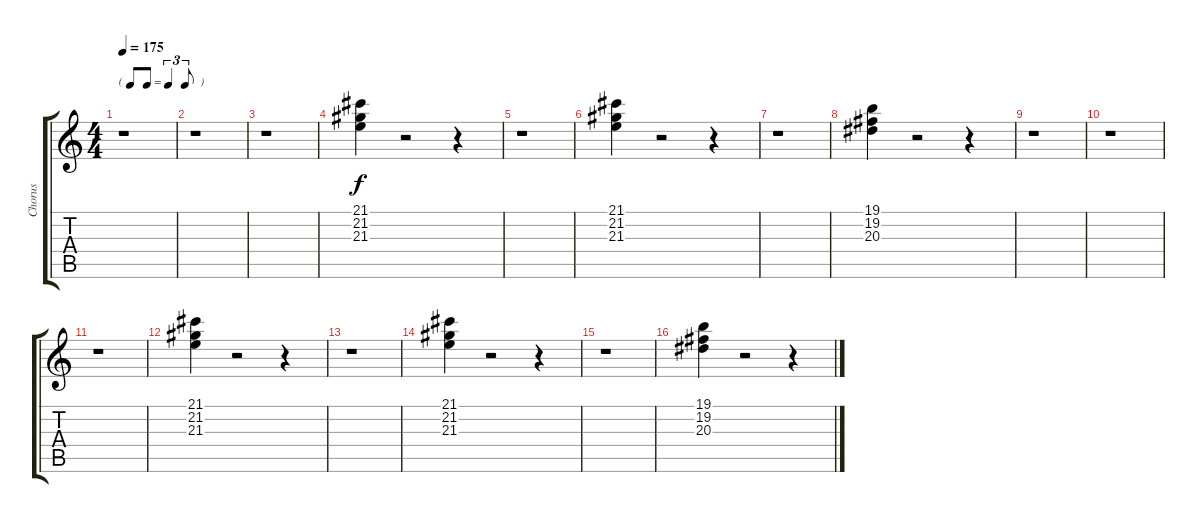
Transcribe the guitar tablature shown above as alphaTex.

\track ("Chorus" "Chorus") {instrument altosax}
\staff {score tabs}
\tuning (E4 B3 G3 D3 A2 E2) {hide}
\ts (4 4)
\tf triplet8th
\tempo 175
\clef g2
\ks c
r.1{dy f} |
r.1 |
r.1 |
(21.1 21.2 21.3).4 r.2 r.4 |
r.1 |
(21.1 21.2 21.3).4 r.2 r.4 |
r.1 |
(19.1 19.2 20.3).4 r.2 r.4 |
r.1 |
r.1 |
r.1 |
(21.1 21.2 21.3).4 r.2 r.4 |
r.1 |
(21.1 21.2 21.3).4 r.2 r.4 |
r.1 |
(19.1 19.2 20.3).4 r.2 r.4
